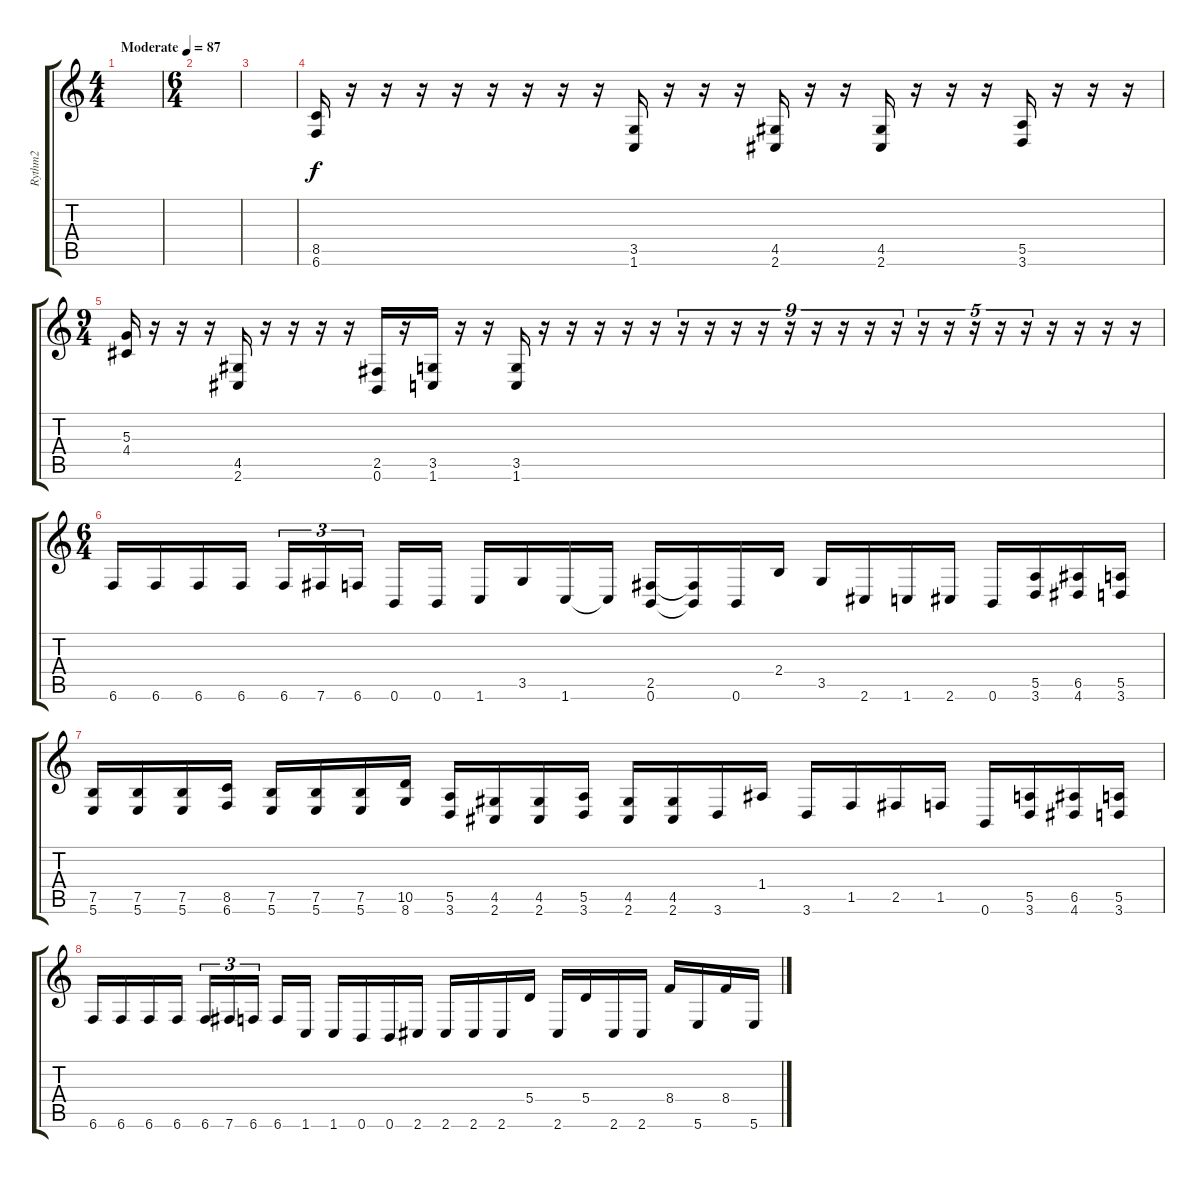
\track ("Rythm2" "Rythm2") {instrument distortionguitar}
\staff {score tabs}
\tuning (B3 Gb3 D3 A2 E2 B1) {hide}
\ts (4 4)
\tempo (87 "Moderate")
\clef g2
\ks c
|
\ts (6 4)
|
|
(8.5 6.6).16 r.16 r.16 r.16 r.16 r.16 r.16 r.16 r.16 (3.5 1.6).16 r.16 r.16 r.16 (4.5 2.6).16 r.16 r.16 (4.5 2.6).16 r.16 r.16 r.16 (5.5 3.6).16 r.16 r.16 r.16 |
\ts (9 4)
(5.3 4.4).16 r.16 r.16 r.16 (4.5 2.6).16 r.16 r.16 r.16 r.16 (2.5 0.6).16 r.16 (3.5 1.6).16 r.16 r.16 (3.5 1.6).16 r.16 r.16 r.16 r.16 r.16 r.16{tu (9 8)} r.16{tu (9 8)} r.16{tu (9 8)} r.16{tu (9 8)} r.16{tu (9 8)} r.16{tu (9 8)} r.16{tu (9 8)} r.16{tu (9 8)} r.16{tu (9 8)} r.16{tu (5 4)} r.16{tu (5 4)} r.16{tu (5 4)} r.16{tu (5 4)} r.16{tu (5 4)} r.16 r.16 r.16 r.16 |
\ts (6 4)
6.6.16 6.6.16 6.6.16 6.6.16{beam splitsecondary} 6.6.16{tu (3 2)} 7.6.16{tu (3 2)} 6.6.16{tu (3 2) beam splitsecondary} 0.6.16 0.6.16 1.6.16 3.5.16 1.6.16 1.6{t}.16 (2.5 0.6).16 (2.5{t} 0.6{t}).16 0.6.16 2.4.16 3.5.16 2.6.16 1.6.16 2.6.16 0.6.16 (5.5 3.6).16 (6.5 4.6).16 (5.5 3.6).16 |
(7.5 5.6).16 (7.5 5.6).16 (7.5 5.6).16 (8.5 6.6).16 (7.5 5.6).16 (7.5 5.6).16 (7.5 5.6).16 (10.5 8.6).16 (5.5 3.6).16 (4.5 2.6).16 (4.5 2.6).16 (5.5 3.6).16 (4.5 2.6).16 (4.5 2.6).16 3.6.16 1.4.16 3.6.16 1.5.16 2.5.16 1.5.16 0.6.16 (5.5 3.6).16 (6.5 4.6).16 (5.5 3.6).16 |
6.6.16 6.6.16 6.6.16 6.6.16{beam splitsecondary} 6.6.16{tu (3 2)} 7.6.16{tu (3 2)} 6.6.16{tu (3 2) beam splitsecondary} 6.6.16 1.6.16 1.6.16 0.6.16 0.6.16 2.6.16 2.6.16 2.6.16 2.6.16 5.4.16 2.6.16 5.4.16 2.6.16 2.6.16 8.4.16 5.6.16 8.4.16 5.6.16
